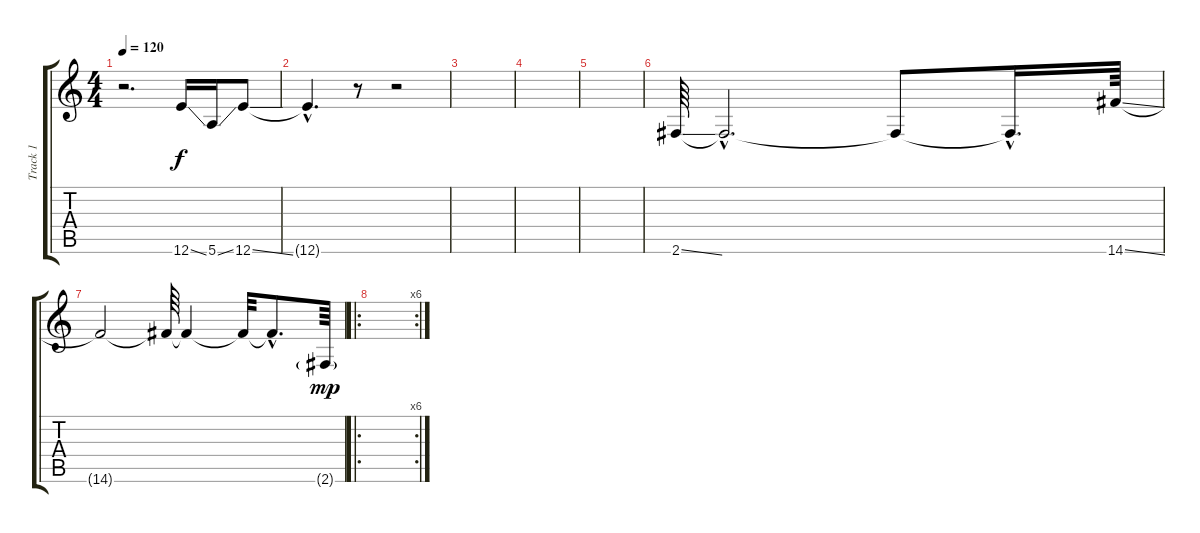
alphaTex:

\track ("Track 1" "Track 1") {instrument distortionguitar}
\staff {score tabs}
\tuning (E4 B3 G3 D3 A2 E2) {hide}
\ts (4 4)
\tempo 120
\clef g2
\ks c
r.2{d dy f instrument distortionguitar} 12.6{ss}.16 5.6{ss}.16 12.6{ss}.8 |
12.6{hac t}.4{d} r.8 r.2 |
|
|
|
2.6{ss}.64 2.6{hac t}.2{d} 2.6{t}.8 2.6{hac t}.16{d} 14.6{ss}.64 |
14.6{t}.2 14.6{t}.64 14.6{t}.4 14.6{t}.32 14.6{hac t}.8{d} 2.6{g}.64{dy mp} |
\ro
\rc 6
